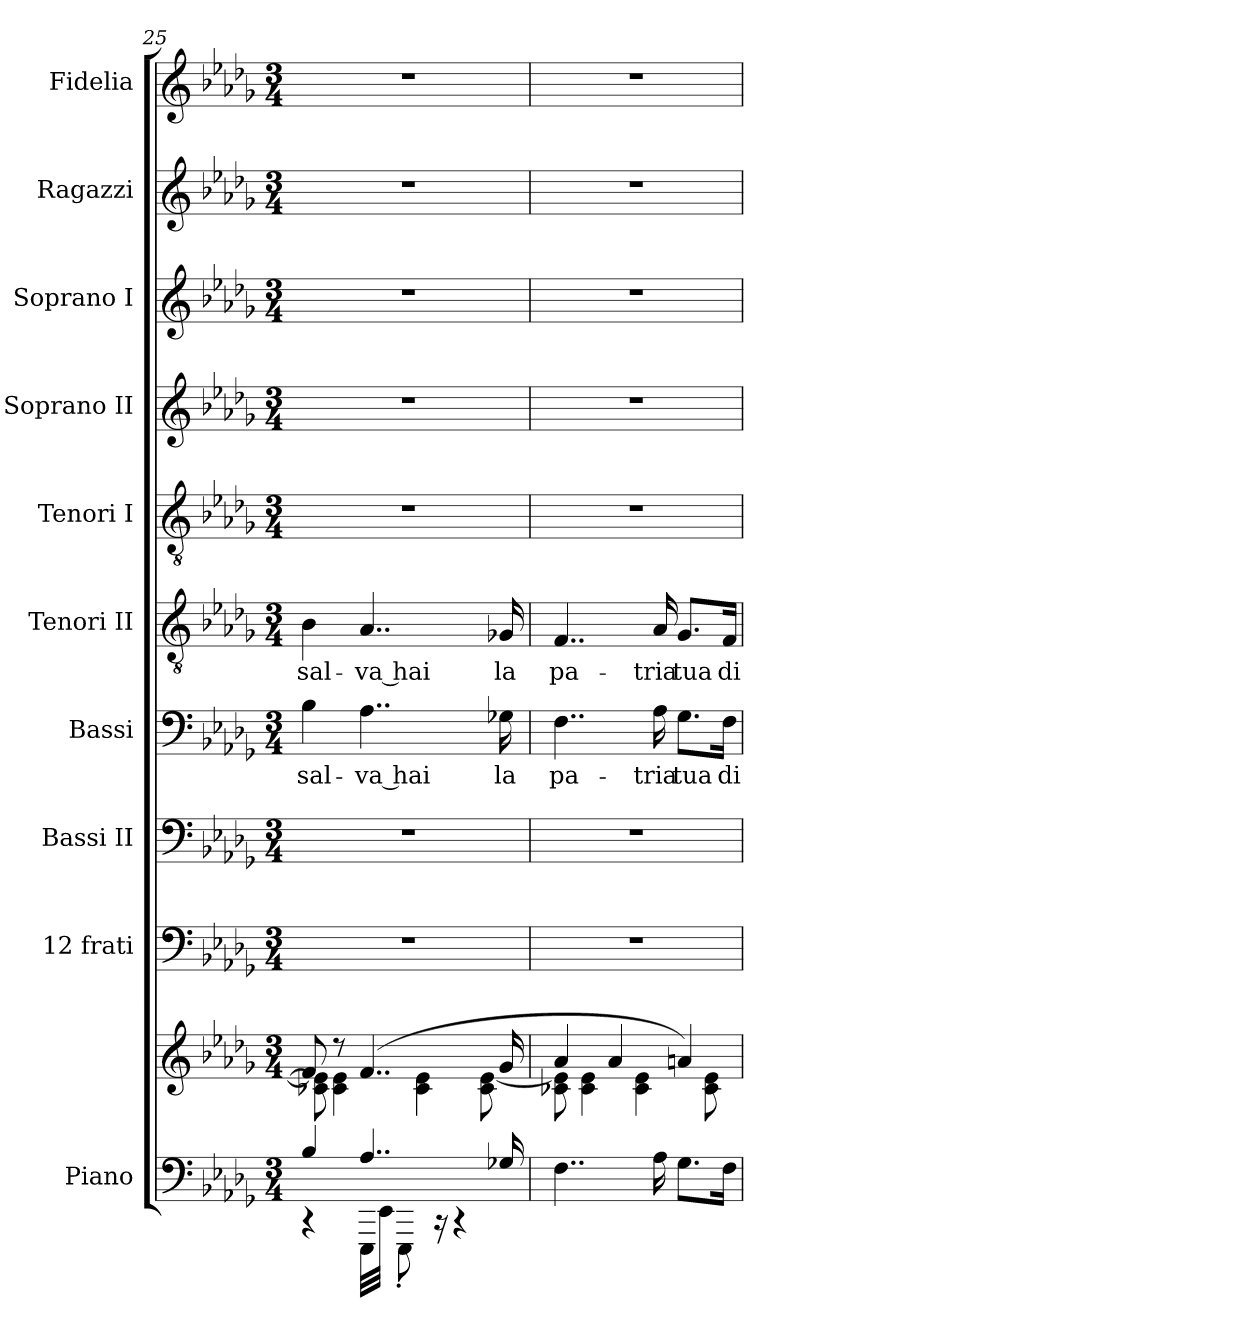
**kern	**kern	**kern	**kern	**kern	**text	**kern	**text	**kern	**kern	**kern	**kern	**kern
*part10	*part10	*part9	*part8	*part7	*part7	*part6	*part6	*part5	*part4	*part3	*part2	*part1
*staff11	*staff10	*staff9	*staff8	*staff7	*staff7	*staff6	*staff6	*staff5	*staff4	*staff3	*staff2	*staff1
*I"Piano	*	*I"12 frati	*I"Bassi II	*I"Bassi	*	*I"Tenori II	*	*I"Tenori I	*I"Soprano II	*I"Soprano I	*I"Ragazzi	*I"Fidelia
*I'Pno.	*	*I'12 f.	*I'B.II	*I'B.	*	*I'T.II	*	*I'T.I	*I'S.II	*I'S.I	*I'Rzi.	*I'F.
!!LO:LB:g=z
*clefF4	*clefG2	*clefF4	*clefF4	*clefF4	*	*clefGv2	*	*clefGv2	*clefG2	*clefG2	*clefG2	*clefG2
*k[b-e-a-d-g-]	*k[b-e-a-d-g-]	*k[b-e-a-d-g-]	*k[b-e-a-d-g-]	*k[b-e-a-d-g-]	*	*k[b-e-a-d-g-]	*	*k[b-e-a-d-g-]	*k[b-e-a-d-g-]	*k[b-e-a-d-g-]	*k[b-e-a-d-g-]	*k[b-e-a-d-g-]
*M3/4	*M3/4	*M3/4	*M3/4	*M3/4	*	*M3/4	*	*M3/4	*M3/4	*M3/4	*M3/4	*M3/4
=25	=25	=25	=25	=25	=25	=25	=25	=25	=25	=25	=25	=25
*^	*^	*	*	*	*	*	*	*	*	*	*	*
!	!	!	!	!	!	!	!LO:LY:b	!	!LO:LY:b	!	!	!	!	!
4B-/	4r	8f/]	8c-X\ 8e-\]	2.r	2.r	4B-\	sal-	4B-\	sal-	2.r	2.r	2.r	2.r	2.r
.	.	8r	4c-\ 4e-\	.	.	.	.	.	.	.	.	.	.	.
!	!	!	!	!	!	!	!LO:LY:b	!	!LO:LY:b	!	!	!	!	!
4..A-/	32EEE-\LLL	(>4..f/	.	.	.	4..A-\	-va hai	4..A-/	-va hai	.	.	.	.	.
.	32EE-\JJJ	.	.	.	.	.	.	.	.	.	.	.	.	.
.	8EEE-'\	.	.	.	.	.	.	.	.	.	.	.	.	.
.	.	.	4c-\ 4e-\	.	.	.	.	.	.	.	.	.	.	.
.	16r	.	.	.	.	.	.	.	.	.	.	.	.	.
.	4r	.	.	.	.	.	.	.	.	.	.	.	.	.
.	.	.	8c-\ [8e-\	.	.	.	.	.	.	.	.	.	.	.
!	!	!	!	!	!	!	!LO:LY:b	!	!LO:LY:b	!	!	!	!	!
16G-X/	.	16g-/	.	.	.	16G-X\	la	16G-X/	la	.	.	.	.	.
*v	*v	*	*	*	*	*	*	*	*	*	*	*	*	*
=26	=26	=26	=26	=26	=26	=26	=26	=26	=26	=26	=26	=26	=26
!	!	!	!	!	!	!LO:LY:b	!	!LO:LY:b	!	!	!	!	!
4..F\	4a-/	8c-X\ 8e-\]	2.r	2.r	4..F\	pa-	4..F/	pa-	2.r	2.r	2.r	2.r	2.r
.	.	4c-\ 4e-\	.	.	.	.	.	.	.	.	.	.	.
.	4a-/	.	.	.	.	.	.	.	.	.	.	.	.
.	.	4c-\ 4e-\	.	.	.	.	.	.	.	.	.	.	.
!	!	!	!	!	!	!LO:LY:b	!	!LO:LY:b	!	!	!	!	!
16A-\	.	.	.	.	16A-\	-tria	16A-/	-tria	.	.	.	.	.
!	!	!	!	!	!	!LO:LY:b	!	!LO:LY:b	!	!	!	!	!
8.G-\L	4an/)	.	.	.	8.G-\L	tua	8.G-/L	tua	.	.	.	.	.
.	.	8c-\ 8e-\	.	.	.	.	.	.	.	.	.	.	.
!	!	!	!	!	!	!LO:LY:b	!	!LO:LY:b	!	!	!	!	!
16F\Jk	.	.	.	.	16F\Jk	di-	16F/Jk	di-	.	.	.	.	.
*	*v	*v	*	*	*	*	*	*	*	*	*	*	*
=	=	=	=	=	=	=	=	=	=	=	=	=
*-	*-	*-	*-	*-	*-	*-	*-	*-	*-	*-	*-	*-
